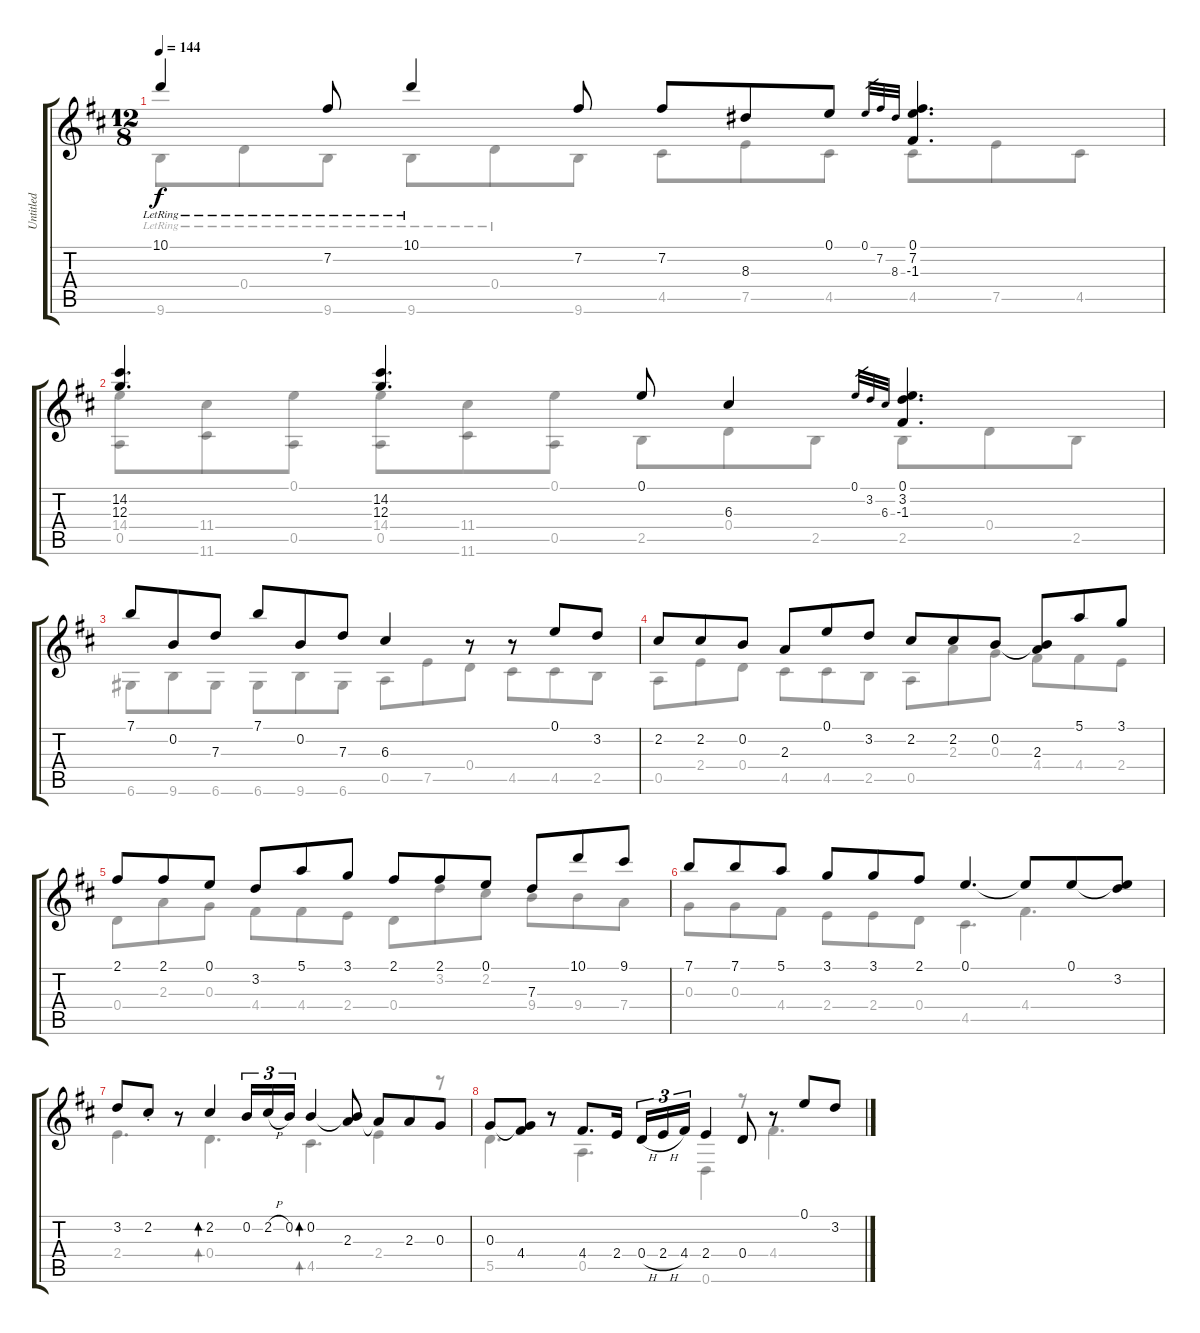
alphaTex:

\track ("Untitled" "Untitled") {instrument acousticguitarnylon}
\staff {score tabs}
\tuning (E4 B3 G3 D3 A2 D2) {hide}
\voice
\ts (12 8)
\tempo 144
\clef g2
\ks d
10.1{lr}.4{dy f} 7.2{lr}.8 10.1{lr}.4 7.2.8 7.2.8 8.3.8 0.1.8 0.1.32{gr} 7.2.32{gr} 8.3.32{gr} (0.1 7.2 -1.3).4{d} |
(14.2 12.3).4{d} (14.2 12.3).4{d} 0.1.8 6.3.4 0.1.32{gr} 3.2.32{gr} 6.3.32{gr} (0.1 3.2 -1.3).4{d} |
7.1.8 0.2.8 7.3.8 7.1.8 0.2.8 7.3.8 6.3.4 r.8 r.8 0.1.8 3.2.8 |
2.2.8 2.2.8 0.2.8 2.3.8 0.1.8 3.2.8 2.2.8 2.2.8 0.2.8 (0.2{t} 2.3).8 5.1.8 3.1.8 |
2.1.8 2.1.8 0.1.8 3.2.8 5.1.8 3.1.8 2.1.8 2.1.8 0.1.8 7.3.8 10.1.8 9.1.8 |
7.1.8 7.1.8 5.1.8 3.1.8 3.1.8 2.1.8 0.1.4{d} 0.1{t}.8 0.1.8 (0.1{t} 3.2).8 |
3.2.8 2.2{st}.8 r.8 2.2.4{bd 30} 0.2.16{tu (3 2)} 2.2{h}.16{tu (3 2)} 0.2.16{tu (3 2)} 0.2.4{bd 30} (0.2{t} 2.3).8 2.3{t}.8 2.3.8 0.3.8 |
0.3.8 (0.3{t} 4.4).8 r.8 4.4.8{d} 2.4.16{beam splitsecondary} 0.4{h}.16{tu (3 2)} 2.4{h}.16{tu (3 2)} 4.4.16{tu (3 2)} 2.4.4 0.4.8 r.8 0.1.8 3.2.8
\voice
\clef g2
\ottava regular
\simile none
\ks d
9.6{lr}.8{dy f} 0.4{lr}.8 9.6{lr}.8 9.6{lr}.8 0.4{lr}.8 9.6.8 4.5.8 7.5.8 4.5.8 4.5.8 7.5.8 4.5.8 |
(14.4 0.5).8 (11.4 11.6).8 (0.1 0.5).8 (14.4 0.5).8 (11.4 11.6).8 (0.1 0.5).8 2.5.8 0.4.8 2.5.8 2.5.8 0.4.8 2.5.8 |
6.6.8 9.6.8 6.6.8 6.6.8 9.6.8 6.6.8 0.5.8 7.5.8 0.4.8 4.5.8 4.5.8 2.5.8 |
0.5.8 2.4.8 0.4.8 4.5.8 4.5.8 2.5.8 0.5.8 2.3.8 0.3.8 4.4.8 4.4.8 2.4.8 |
0.4.8 2.3.8 0.3.8 4.4.8 4.4.8 2.4.8 0.4.8 3.2.8 2.2.8 9.4.8 9.4.8 7.4.8 |
0.3.8 0.3.8 4.4.8 2.4.8 2.4.8 0.4.8 4.5.4{d} 4.4.4{d} |
2.4.4{d} 0.4.4{d bd 30} 4.5.4{d bd 30} 2.4.4 r.8 |
5.5.4{d} 0.5.4{d} 0.6.4 r.8 4.4.4{d}
